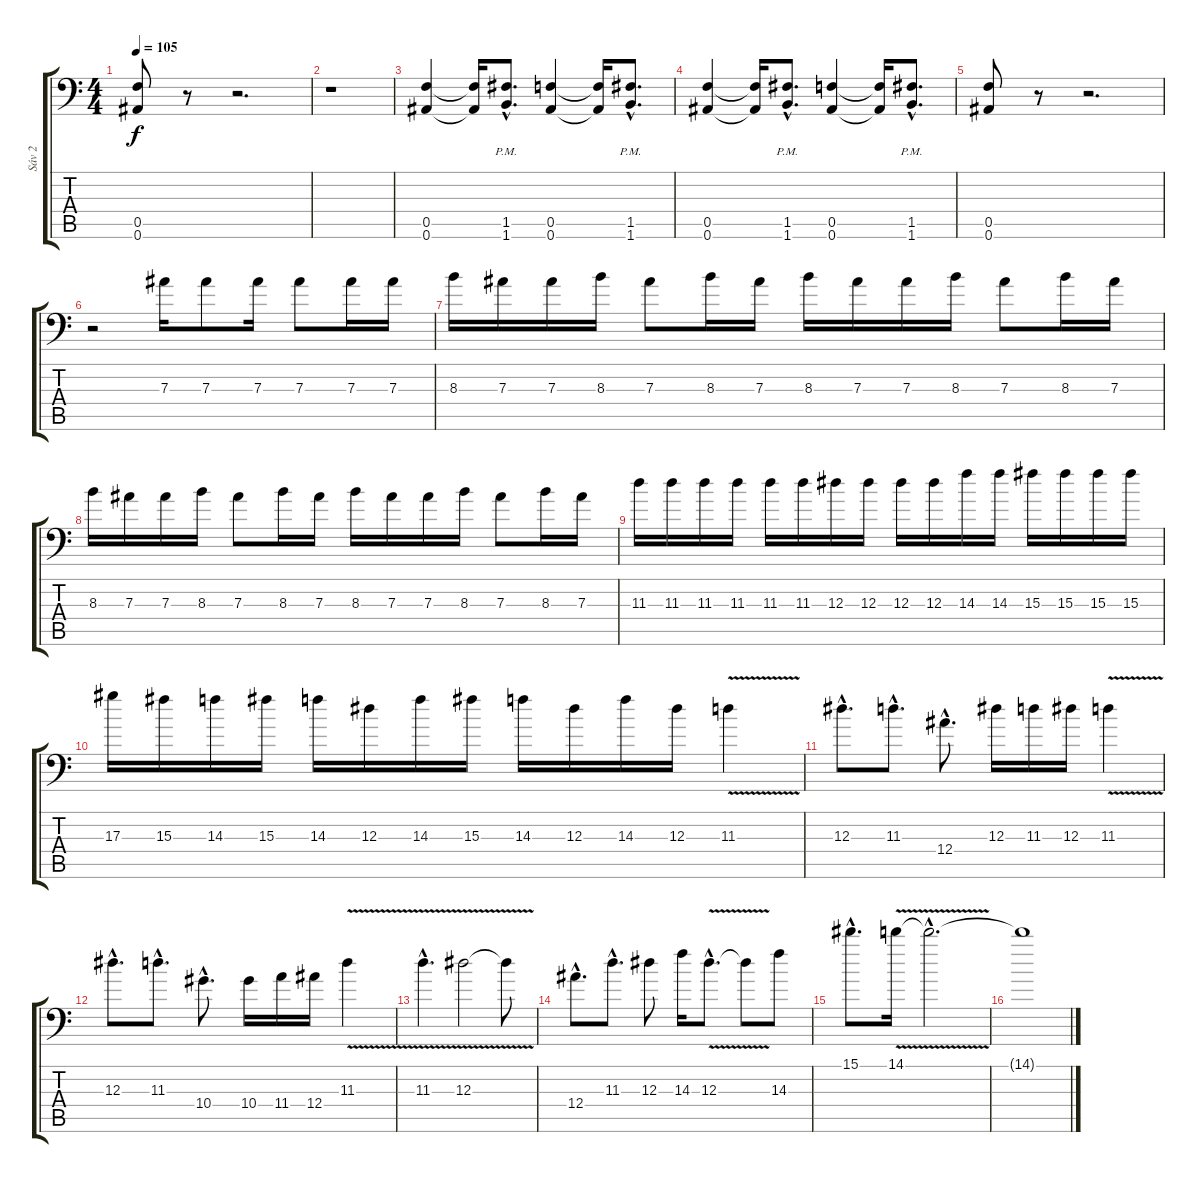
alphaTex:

\track ("Sáv 2" "Sáv 2") {instrument distortionguitar}
\staff {score tabs}
\tuning (C4 G3 Eb3 Bb2 F2 Bb1) {hide}
\ts (4 4)
\tempo 105
\clef f4
\ks c
(0.5 0.6).8{dy f} r.8 r.2{d} |
r.1 |
(0.5 0.6).4 (0.5{t} 0.6{t}).16 (1.5{hac pm} 1.6{hac pm}).8{d} (0.5 0.6).4 (0.5{t} 0.6{t}).16 (1.5{hac pm} 1.6{hac pm}).8{d} |
(0.5 0.6).4 (0.5{t} 0.6{t}).16 (1.5{hac pm} 1.6{hac pm}).8{d} (0.5 0.6).4 (0.5{t} 0.6{t}).16 (1.5{hac pm} 1.6{hac pm}).8{d} |
(0.5 0.6).8 r.8 r.2{d} |
r.2 7.3.16 7.3.8 7.3.16 7.3.8 7.3.16 7.3.16 |
8.3.16 7.3.16 7.3.16 8.3.16 7.3.8 8.3.16 7.3.16 8.3.16 7.3.16 7.3.16 8.3.16 7.3.8 8.3.16 7.3.16 |
8.3.16 7.3.16 7.3.16 8.3.16 7.3.8 8.3.16 7.3.16 8.3.16 7.3.16 7.3.16 8.3.16 7.3.8 8.3.16 7.3.16 |
11.3.16 11.3.16 11.3.16 11.3.16 11.3.16 11.3.16 12.3.16 12.3.16 12.3.16 12.3.16 14.3.16 14.3.16 15.3.16 15.3.16 15.3.16 15.3.16 |
17.3.16 15.3.16 14.3.16 15.3.16 14.3.16 12.3.16 14.3.16 15.3.16 14.3.16 12.3.16 14.3.16 12.3.16 11.3{v}.4 |
12.3{hac}.8{d} 11.3{hac}.8{d} 12.4{hac}.8{d} 12.3.16 11.3.16 12.3.16 11.3{v}.4 |
12.3{hac}.8{d} 11.3{hac}.8{d} 10.4{hac}.8{d} 10.4.16 11.4.16 12.4.16 11.3{v}.4 |
11.3{v hac}.4{d} 12.3{v}.2 12.3{t}.8 |
12.4{hac}.8{d} 11.3{hac}.8{d} 12.3.8 14.3.16 12.3{v hac}.8{d} 12.3{t}.8 14.3.8 |
15.1{hac}.8{d} 14.1{v}.16 14.1{hac t}.2{d} |
14.1{t}.1
